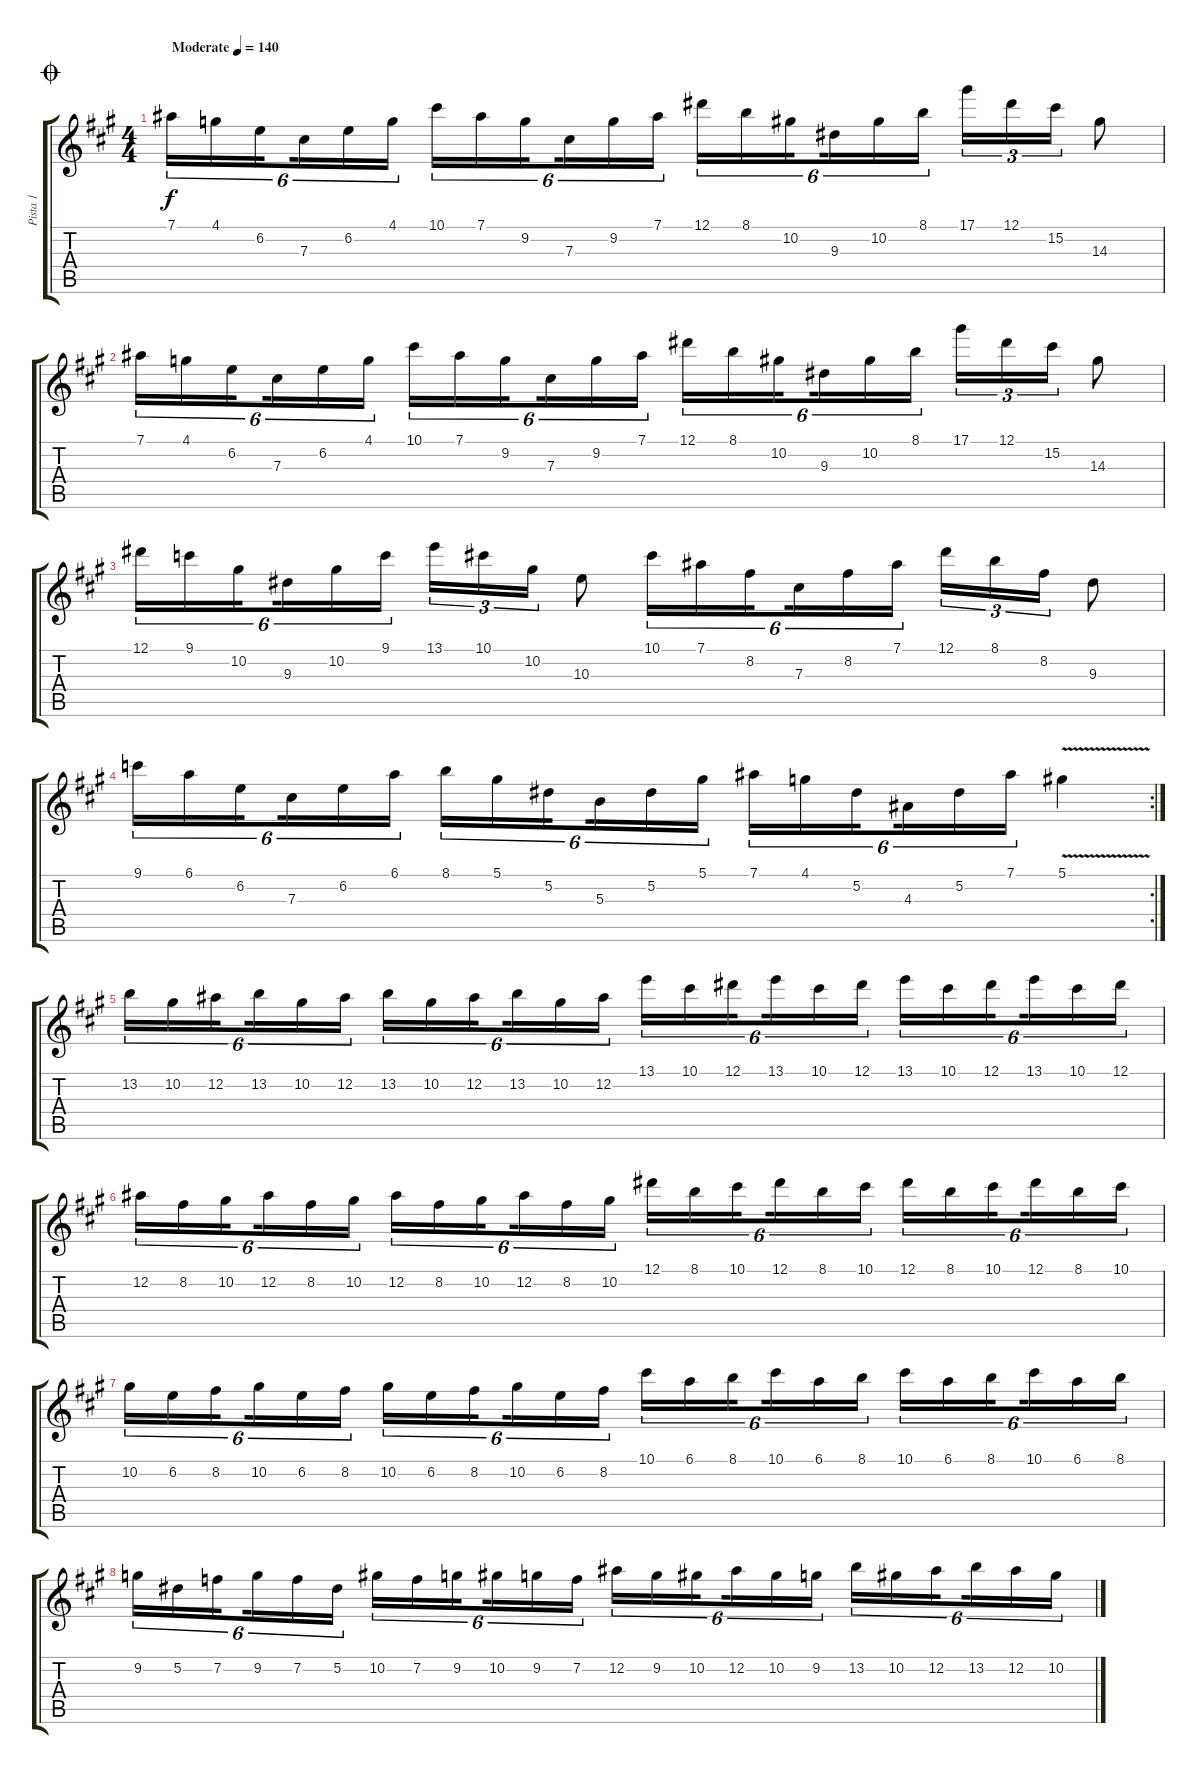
\track ("Pista 1" "Pista 1") {instrument distortionguitar}
\staff {score tabs}
\tuning (Eb4 Bb3 Gb3 Db3 Ab2 Eb2) {hide}
\ts (4 4)
\jump coda
\tempo (140 "Moderate")
\clef g2
\ks a
7.1.16{tu (6 4) dy f instrument distortionguitar} 4.1.16{tu (6 4)} 6.2.16{tu (6 4) beam splitsecondary} 7.3.16{tu (6 4)} 6.2.16{tu (6 4)} 4.1.16{tu (6 4)} 10.1.16{tu (6 4)} 7.1.16{tu (6 4)} 9.2.16{tu (6 4) beam splitsecondary} 7.3.16{tu (6 4)} 9.2.16{tu (6 4)} 7.1.16{tu (6 4)} 12.1.16{tu (6 4)} 8.1.16{tu (6 4)} 10.2.16{tu (6 4) beam splitsecondary} 9.3.16{tu (6 4)} 10.2.16{tu (6 4)} 8.1.16{tu (6 4)} 17.1.16{tu (3 2)} 12.1.16{tu (3 2)} 15.2.16{tu (3 2)} 14.3.8 |
7.1.16{tu (6 4)} 4.1.16{tu (6 4)} 6.2.16{tu (6 4) beam splitsecondary} 7.3.16{tu (6 4)} 6.2.16{tu (6 4)} 4.1.16{tu (6 4)} 10.1.16{tu (6 4)} 7.1.16{tu (6 4)} 9.2.16{tu (6 4) beam splitsecondary} 7.3.16{tu (6 4)} 9.2.16{tu (6 4)} 7.1.16{tu (6 4)} 12.1.16{tu (6 4)} 8.1.16{tu (6 4)} 10.2.16{tu (6 4) beam splitsecondary} 9.3.16{tu (6 4)} 10.2.16{tu (6 4)} 8.1.16{tu (6 4)} 17.1.16{tu (3 2)} 12.1.16{tu (3 2)} 15.2.16{tu (3 2)} 14.3.8 |
12.1.16{tu (6 4)} 9.1.16{tu (6 4)} 10.2.16{tu (6 4) beam splitsecondary} 9.3.16{tu (6 4)} 10.2.16{tu (6 4)} 9.1.16{tu (6 4)} 13.1.16{tu (3 2)} 10.1.16{tu (3 2)} 10.2.16{tu (3 2)} 10.3.8 10.1.16{tu (6 4)} 7.1.16{tu (6 4)} 8.2.16{tu (6 4) beam splitsecondary} 7.3.16{tu (6 4)} 8.2.16{tu (6 4)} 7.1.16{tu (6 4)} 12.1.16{tu (3 2)} 8.1.16{tu (3 2)} 8.2.16{tu (3 2)} 9.3.8 |
\rc 2
9.1.16{tu (6 4)} 6.1.16{tu (6 4)} 6.2.16{tu (6 4) beam splitsecondary} 7.3.16{tu (6 4)} 6.2.16{tu (6 4)} 6.1.16{tu (6 4)} 8.1.16{tu (6 4)} 5.1.16{tu (6 4)} 5.2.16{tu (6 4) beam splitsecondary} 5.3.16{tu (6 4)} 5.2.16{tu (6 4)} 5.1.16{tu (6 4)} 7.1.16{tu (6 4)} 4.1.16{tu (6 4)} 5.2.16{tu (6 4) beam splitsecondary} 4.3.16{tu (6 4)} 5.2.16{tu (6 4)} 7.1.16{tu (6 4)} 5.1{v}.4 |
13.2.16{tu (6 4)} 10.2.16{tu (6 4)} 12.2.16{tu (6 4) beam splitsecondary} 13.2.16{tu (6 4)} 10.2.16{tu (6 4)} 12.2.16{tu (6 4)} 13.2.16{tu (6 4)} 10.2.16{tu (6 4)} 12.2.16{tu (6 4) beam splitsecondary} 13.2.16{tu (6 4)} 10.2.16{tu (6 4)} 12.2.16{tu (6 4)} 13.1.16{tu (6 4)} 10.1.16{tu (6 4)} 12.1.16{tu (6 4) beam splitsecondary} 13.1.16{tu (6 4)} 10.1.16{tu (6 4)} 12.1.16{tu (6 4)} 13.1.16{tu (6 4)} 10.1.16{tu (6 4)} 12.1.16{tu (6 4) beam splitsecondary} 13.1.16{tu (6 4)} 10.1.16{tu (6 4)} 12.1.16{tu (6 4)} |
12.2.16{tu (6 4)} 8.2.16{tu (6 4)} 10.2.16{tu (6 4) beam splitsecondary} 12.2.16{tu (6 4)} 8.2.16{tu (6 4)} 10.2.16{tu (6 4)} 12.2.16{tu (6 4)} 8.2.16{tu (6 4)} 10.2.16{tu (6 4) beam splitsecondary} 12.2.16{tu (6 4)} 8.2.16{tu (6 4)} 10.2.16{tu (6 4)} 12.1.16{tu (6 4)} 8.1.16{tu (6 4)} 10.1.16{tu (6 4) beam splitsecondary} 12.1.16{tu (6 4)} 8.1.16{tu (6 4)} 10.1.16{tu (6 4)} 12.1.16{tu (6 4)} 8.1.16{tu (6 4)} 10.1.16{tu (6 4) beam splitsecondary} 12.1.16{tu (6 4)} 8.1.16{tu (6 4)} 10.1.16{tu (6 4)} |
10.2.16{tu (6 4)} 6.2.16{tu (6 4)} 8.2.16{tu (6 4) beam splitsecondary} 10.2.16{tu (6 4)} 6.2.16{tu (6 4)} 8.2.16{tu (6 4)} 10.2.16{tu (6 4)} 6.2.16{tu (6 4)} 8.2.16{tu (6 4) beam splitsecondary} 10.2.16{tu (6 4)} 6.2.16{tu (6 4)} 8.2.16{tu (6 4)} 10.1.16{tu (6 4)} 6.1.16{tu (6 4)} 8.1.16{tu (6 4) beam splitsecondary} 10.1.16{tu (6 4)} 6.1.16{tu (6 4)} 8.1.16{tu (6 4)} 10.1.16{tu (6 4)} 6.1.16{tu (6 4)} 8.1.16{tu (6 4) beam splitsecondary} 10.1.16{tu (6 4)} 6.1.16{tu (6 4)} 8.1.16{tu (6 4)} |
9.2.16{tu (6 4)} 5.2.16{tu (6 4)} 7.2.16{tu (6 4) beam splitsecondary} 9.2.16{tu (6 4)} 7.2.16{tu (6 4)} 5.2.16{tu (6 4)} 10.2.16{tu (6 4)} 7.2.16{tu (6 4)} 9.2.16{tu (6 4) beam splitsecondary} 10.2.16{tu (6 4)} 9.2.16{tu (6 4)} 7.2.16{tu (6 4)} 12.2.16{tu (6 4)} 9.2.16{tu (6 4)} 10.2.16{tu (6 4) beam splitsecondary} 12.2.16{tu (6 4)} 10.2.16{tu (6 4)} 9.2.16{tu (6 4)} 13.2.16{tu (6 4)} 10.2.16{tu (6 4)} 12.2.16{tu (6 4) beam splitsecondary} 13.2.16{tu (6 4)} 12.2.16{tu (6 4)} 10.2.16{tu (6 4)}
